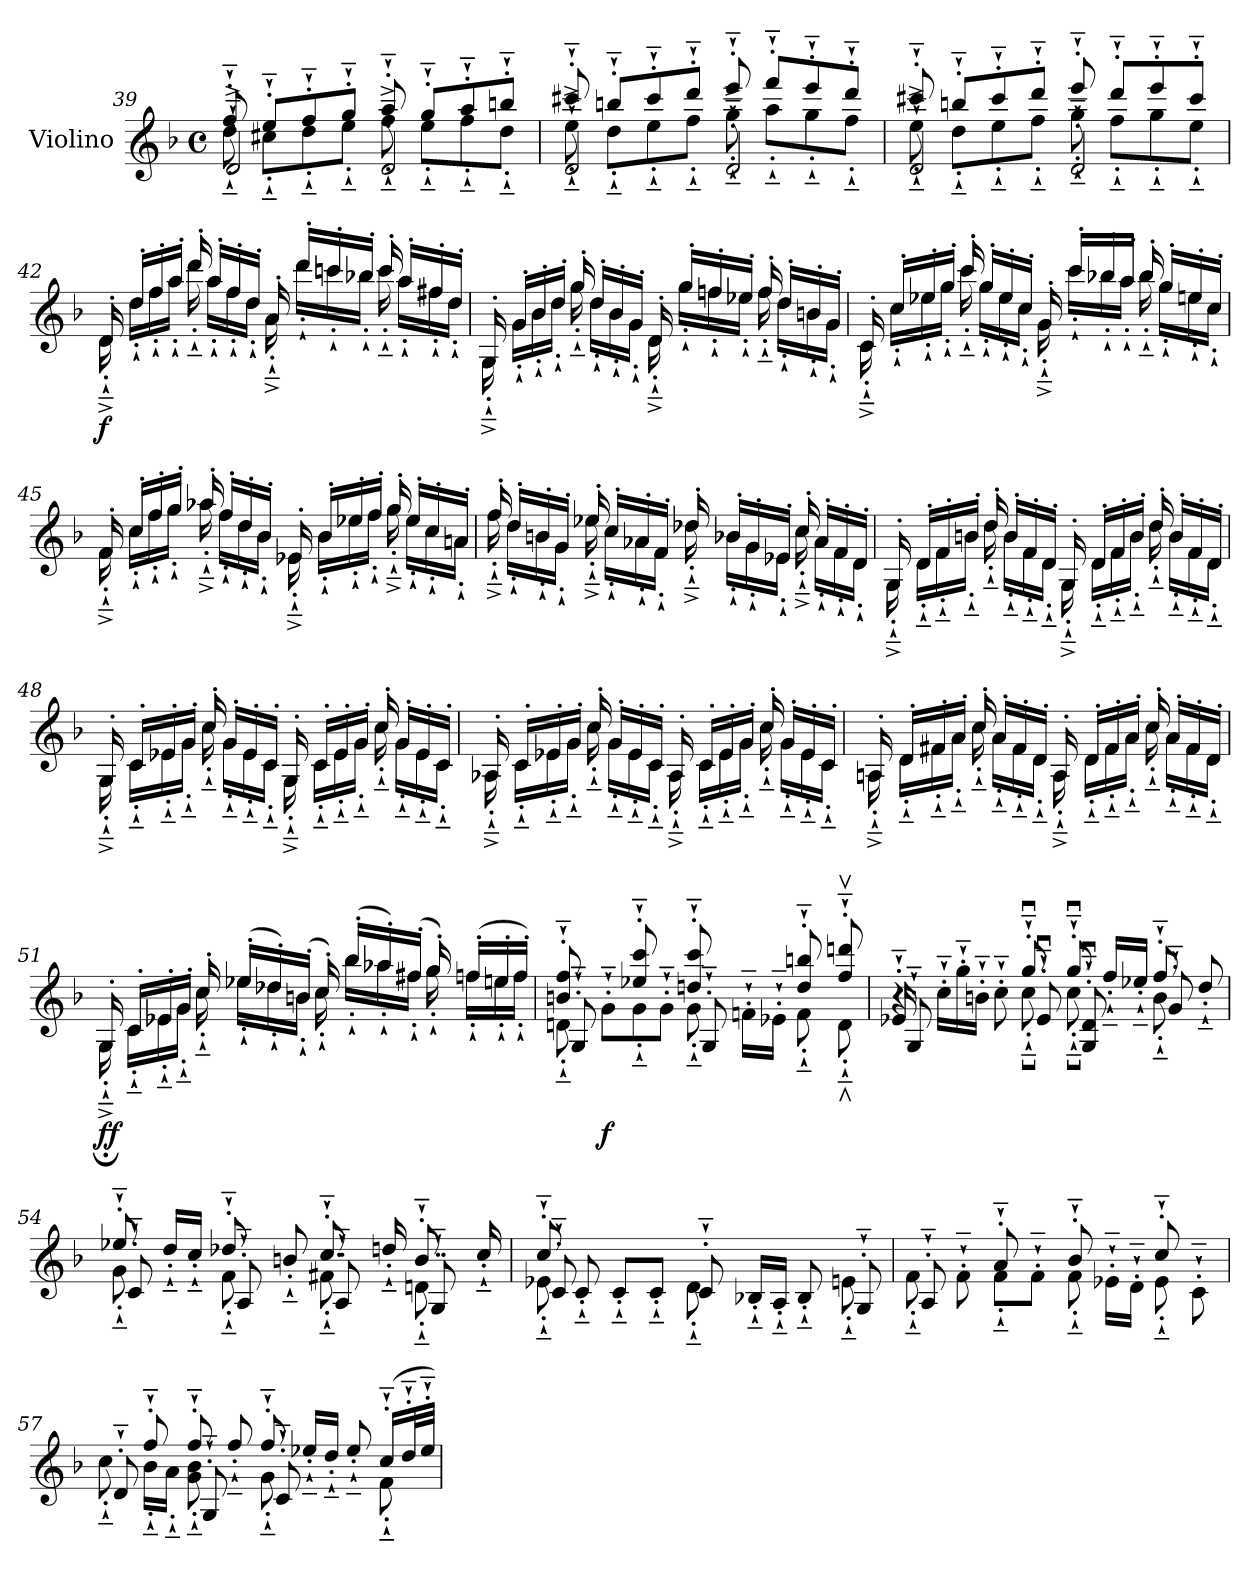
**kern	**dynam
*part1	*part1
*staff1	*staff1
*I"Violino	*
*I'Vln	*
!!LO:LB:g=z
*clefG2	*
*k[b-]	*
*F:	*
*M4/4	*
*met(c)	*
=39	=39
*^	*
*	*^	*
8ff~`'/	8dd~`'\	2d~^`'/	.
8ee~`'/L	8cc#X~`'\L	.	.
8ff~`'/	8dd~`'\	.	.
8gg~`'/J	8ee~`'\J	.	.
8aa~`'/	8ff~`'\	2d~^`'/	.
8gg~`'/L	8ee~`'\L	.	.
8aa~`'/	8ff~`'\	.	.
8bbn~`'/J	8dd~`'\J	.	.
=40	=40	=40	=40
8ccc#X~`'/	8ee~`'\	2d~^`'/	.
8bbn~`'/L	8dd~`'\L	.	.
8ccc#~`'/	8ee~`'\	.	.
8ddd~`'/J	8ff~`'\J	.	.
8eee~`'/	8gg~`'\	2d~^`'/	.
8fff~`'/L	8aa~`'\L	.	.
8eee~`'/	8gg~`'\	.	.
8ddd~`'/J	8ff~`'\J	.	.
!!LO:LB:g=z	!!	!!
=41	=41	=41	=41
8ccc#X~`'/	8ee~`'\	2d~^`'/	.
8bbn~`'/L	8dd~`'\L	.	.
8ccc#~`'/	8ee~`'\	.	.
8ddd~`'/J	8ff~`'\J	.	.
8eee~`'/	8gg~`'\	2d~`'/	.
8ddd~`'/L	8ff~`'\L	.	.
8eee~`'/	8gg~`'\	.	.
8ccc#~`'/J	8ee~`'\J	.	.
*	*v	*v	*
=42	=42	=42
!	!	!LO:DY:b
16d'/	16d~^`'\	f
16dd'/LL	16dd`'\LL	.
16ff'/	16ff`'\	.
16aa'/JJ	16aa`'\JJ	.
16ddd'/	16ddd~`'\	.
16aa'/LL	16aa`'\LL	.
16ff'/	16ff`'\	.
16dd'/JJ	16dd`'\JJ	.
16a'/	16a~^`'\	.
16ddd'/LL	16ddd`'\LL	.
16cccn'/	16cccn`'\	.
16bb-X'/JJ	16bb-X`'\JJ	.
16ccc'/	16ccc~`'\	.
16aa'/LL	16aa`'\LL	.
16ff#X'/	16ff#`'\	.
16dd'/JJ	16dd`'\JJ	.
!!LO:LB:g=z	!!
=43	=43	=43
16G'/	16G~^`'\	.
16g'/LL	16g`'\LL	.
16b-'/	16b-`'\	.
16dd'/JJ	16dd`'\JJ	.
16gg'/	16gg~`'\	.
16dd'/LL	16dd`'\LL	.
16b-'/	16b-`'\	.
16g'/JJ	16g`'\JJ	.
16d'/	16d~^`'\	.
16gg'/LL	16gg`'\LL	.
16ffn'/	16ffn`'\	.
16ee-X'/JJ	16ee-`'\JJ	.
16ff'/	16ff~`'\	.
16dd'/LL	16dd`'\LL	.
16bn'/	16b`'\	.
16g'/JJ	16g`'\JJ	.
=44	=44	=44
16c'/	16c~^`'\	.
16cc'/LL	16cc`'\LL	.
16ee-X'/	16ee-`'\	.
16gg'/JJ	16gg`'\JJ	.
16ccc'/	16ccc~`'\	.
16gg'/LL	16gg`'\LL	.
16ee-'/	16ee-`'\	.
16cc'/JJ	16cc`'\JJ	.
16g'/	16g~^`'\	.
16ccc'/LL	16ccc`'\LL	.
16bb-X'/	16bb-X`'\	.
16aa'/JJ	16aa`'\JJ	.
16bb-'/	16bb-~`'\	.
16gg'/LL	16gg`'\LL	.
16een'/	16ee`'\	.
16cc'/JJ	16cc`'\JJ	.
!!LO:LB:g=z	!!
=45	=45	=45
16f'/	16f~^`'\	.
16cc'/LL	16cc`'\LL	.
16ff'/	16ff`'\	.
16gg'/JJ	16gg`'\JJ	.
16aa-X'/	16aa-~^`'\	.
16ff'/LL	16ff`'\LL	.
16dd'/	16dd`'\	.
16b-'/JJ	16b-`'\JJ	.
16e-X'/	16e-~^`'\	.
16b-'/LL	16b-`'\LL	.
16ee-X'/	16ee-`'\	.
16ff'/JJ	16ff`'\JJ	.
16gg'/	16gg~^`'\	.
16ee-'/LL	16ee-`'\LL	.
16cc'/	16cc`'\	.
16an'/JJ	16an`'\JJ	.
=46	=46	=46
16ff'/	16ff~^`'\	.
16dd'/LL	16dd`'\LL	.
16bn'/	16b`'\	.
16g'/JJ	16g`'\JJ	.
16ee-X'/	16ee-~^`'\	.
16cc'/LL	16cc`'\LL	.
16a-X'/	16a-`'\	.
16f'/JJ	16f`'\JJ	.
16dd-X'/	16dd-~^`'\	.
16b-X'/LL	16b-`'\LL	.
16g'/	16g`'\	.
16e-X'/JJ	16e-`'\JJ	.
16cc'/	16cc~^`'\	.
16a-'/LL	16a-`'\LL	.
16f'/	16f`'\	.
16d'/JJ	16d`'\JJ	.
!!LO:LB:g=z	!!
=47	=47	=47
16G'/	16G~^`'\	.
16d'/LL	16d~`'\LL	.
16f'/	16f~`'\	.
16bn'/JJ	16b~`'\JJ	.
16dd'/	16dd~`'\	.
16b'/LL	16b~`'\LL	.
16f'/	16f~`'\	.
16d'/JJ	16d~`'\JJ	.
16G'/	16G~^`'\	.
16d'/LL	16d~`'\LL	.
16f'/	16f~`'\	.
16b'/JJ	16b~`'\JJ	.
16dd'/	16dd~`'\	.
16b'/LL	16b~`'\LL	.
16f'/	16f~`'\	.
16d'/JJ	16d~`'\JJ	.
=48	=48	=48
16G'/	16G~^`'\	.
16c'/LL	16c~`'\LL	.
16e-X'/	16e-~`'\	.
16g'/JJ	16g~`'\JJ	.
16cc'/	16cc~`'\	.
16g'/LL	16g~`'\LL	.
16e-'/	16e-~`'\	.
16c'/JJ	16c~`'\JJ	.
16G'/	16G~^`'\	.
16c'/LL	16c~`'\LL	.
16e-'/	16e-~`'\	.
16g'/JJ	16g~`'\JJ	.
16cc'/	16cc~`'\	.
16g'/LL	16g~`'\LL	.
16e-'/	16e-~`'\	.
16c'/JJ	16c~`'\JJ	.
!!LO:LB:g=z	!!
=49	=49	=49
16A-X'/	16A-~^`'\	.
16c'/LL	16c~`'\LL	.
16e-X'/	16e-~`'\	.
16g'/JJ	16g~`'\JJ	.
16cc'/	16cc~`'\	.
16g'/LL	16g~`'\LL	.
16e-'/	16e-~`'\	.
16c'/JJ	16c~`'\JJ	.
16A-'/	16A-~^`'\	.
16c'/LL	16c~`'\LL	.
16e-'/	16e-~`'\	.
16g'/JJ	16g~`'\JJ	.
16cc'/	16cc~`'\	.
16g'/LL	16g~`'\LL	.
16e-'/	16e-~`'\	.
16c'/JJ	16c~`'\JJ	.
=50	=50	=50
16An'/	16An~^`'\	.
16d'/LL	16d~`'\LL	.
16f#X'/	16f#~`'\	.
16a'/JJ	16a~`'\JJ	.
16cc'/	16cc~`'\	.
16a'/LL	16a~`'\LL	.
16f#'/	16f#~`'\	.
16d'/JJ	16d~`'\JJ	.
16A'/	16A~^`'\	.
16d'/LL	16d~`'\LL	.
16f#'/	16f#~`'\	.
16a'/JJ	16a~`'\JJ	.
16cc'/	16cc~`'\	.
16a'/LL	16a~`'\LL	.
16f#'/	16f#~`'\	.
16d'/JJ	16d~`'\JJ	.
!!LO:LB:g=z	!!
=51	=51	=51
!	!	!LO:DY:b
16G'/	16G;<~^`'\	ff
16c'/LL	16c~`'\LL	.
16e-X'/	16e-~`'\	.
16g'/JJ	16g~`'\JJ	.
16cc'/	16cc~`'\	.
(>16ee-X'/LL	16ee-`'\LL	.
16dd-X'/)	16dd-`'\	.
(>16bn'/JJ	16b`'\JJ	.
16cc'/)	16cc`'\	.
(>16bb-'/LL	16bb-`'\LL	.
16aa-X'/)	16aa-`'\	.
(>16ff#X'/JJ	16ff#`'\JJ	.
16gg'/)	16gg`'\	.
(>16ffn'/LL	16ff`'\LL	.
16een'/	16ee`'\	.
16ff'/JJ)	16ff`'\JJ	.
=52	=52	=52
*	*^	*
8bn/~`' 8ff/~`'	8dn~`'\	8G~`'/	.
!	!	!	!LO:DY:b
8ryy	8g~`'\L	8ryy	f
8ee-X/~`' 8ccc/~`'	8g~`'\	4ryy	.
8ryy	8g~`'\J	.	.
8ddn/~`' 8ccc/~`'	8g~`'\	8G~`'/	.
8ryy	16fn~`'\LL	8ryy	.
.	16e-X~`'\JJ	.	.
8dd/~`' 8bbn/~`'	8f~`'\	4ryy	.
8ff/v~`' 8dddn/v~`'	8dv~`'\	.	.
!!LO:LB:g=z	!!	!!
=53	=53	=53	=53
16e-X~`'/	4r	8G~`'/	.
16cc~`'\LL	.	.	.
16gg~`'\	.	8ryy	.
16bn~`'\JJ	.	.	.
8ryy	8cc~`'\	8ryy	.
8ggu~`'/	8ccu~`'\	8e-u~`'/	.
8ggu~`'/	8ccu~`'\	8G/u~`' 8d/u~`'	.
16ff~`'/LL	8ryy	8ryy	.
16ee-X~`'/JJ	.	.	.
8ff~`'/	8b~`'\	8g~`'/	.
8dd~`'/	8ryy	8ryy	.
=54	=54	=54	=54
8ee-X~`'/	8g~`'\	8c~`'/	.
16dd~`'/LL	8ryy	8ryy	.
16cc~`'/JJ	.	.	.
8dd-X~`'/	8f~`'\	8A~`'/	.
8bn~`'/	8ryy	8ryy	.
8.cc~`'/	8f#X~`'\	8A~`'/	.
.	8ryy	8ryy	.
16ddn~`'/	.	.	.
8.b~`'/	8dn~`'\	8G~`'/	.
.	8ryy	8ryy	.
16cc~`'/	.	.	.
!!LO:LB:g=z	!!	!!
=55	=55	=55	=55
8cc~`'/	8e-X~`'\	8c~`'/	.
8ryy	8ryy	8c~`'/	.
4ryy	4ryy	8c~`'/L	.
.	.	8c~`'/J	.
8ryy	8d~`'\	8c~`'/	.
16ryy	8ryy	16B-X~`'/LL	.
16ryy	.	16A~`'/JJ	.
8ryy	8ryy	8B-~`'/	.
8ryy	8en~`'\	8G~`'/	.
=56	=56	=56	=56
8ryy	8f~`'\	8A~`'/	.
8ryy	8f~`'\	8ryy	.
8a~`'/	8f~`'\L	4ryy	.
8ryy	8f~`'\J	.	.
8b-~`'/	8f~`'\	2ryy	.
16ryy	16e-X~`'\LL	.	.
16ryy	16d~`'\JJ	.	.
8cc~`'/	8e-~`'\	.	.
8ryy	8c~`'\	.	.
!!LO:PB:g=z	!!	!!
=57	=57	=57	=57
8ryy	8cc~`'\	8d~`'/	.
8ff~`'/	16b-~`'\LL	8ryy	.
.	16a~`'\JJ	.	.
8ff~`'/	8g\~`' 8b-\~`'	8G~`'/	.
8ff~`'/	8ryy	8ryy	.
8ff~`'/	8g~`'\	8c~`'/	.
16ee-X~`'/LL	8ryy	8ryy	.
16dd~`'/JJ	.	.	.
8ee-~`'/	8ryy	4ryy	.
(>16cc~`'/LL	8f~`'\	.	.
32dd~`'/L	.	.	.
32ee-~`'/JJJ)	.	.	.
*v	*v	*v	*
=	=
*-	*-
